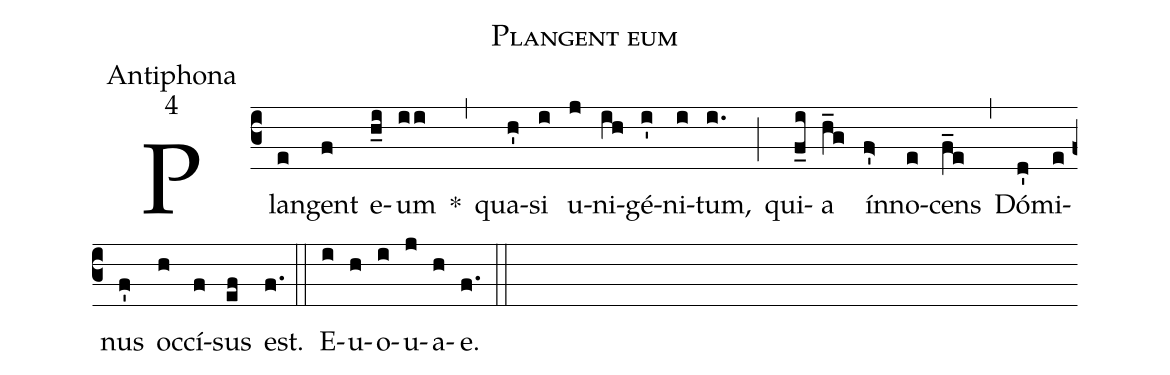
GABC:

name:Plangent eum;
office-part:Antiphona;
mode:4;
%%
(c3) Plan(e)gent(f) e(h_0i)um(ii) *(,) qua(h')si(i) u(j)ni(ih)gé(i')ni(i)tum,(i.) (;) qui(f_0i)a(h_g) ín(f'>)no(e)cens(f_e) (,) Dó(d')mi(e)nus(f') oc(h)cí(f)sus(ef) est.(f.) (::) E(i)u(h)o(i)u(j)a(h)e.(f.) (::)
